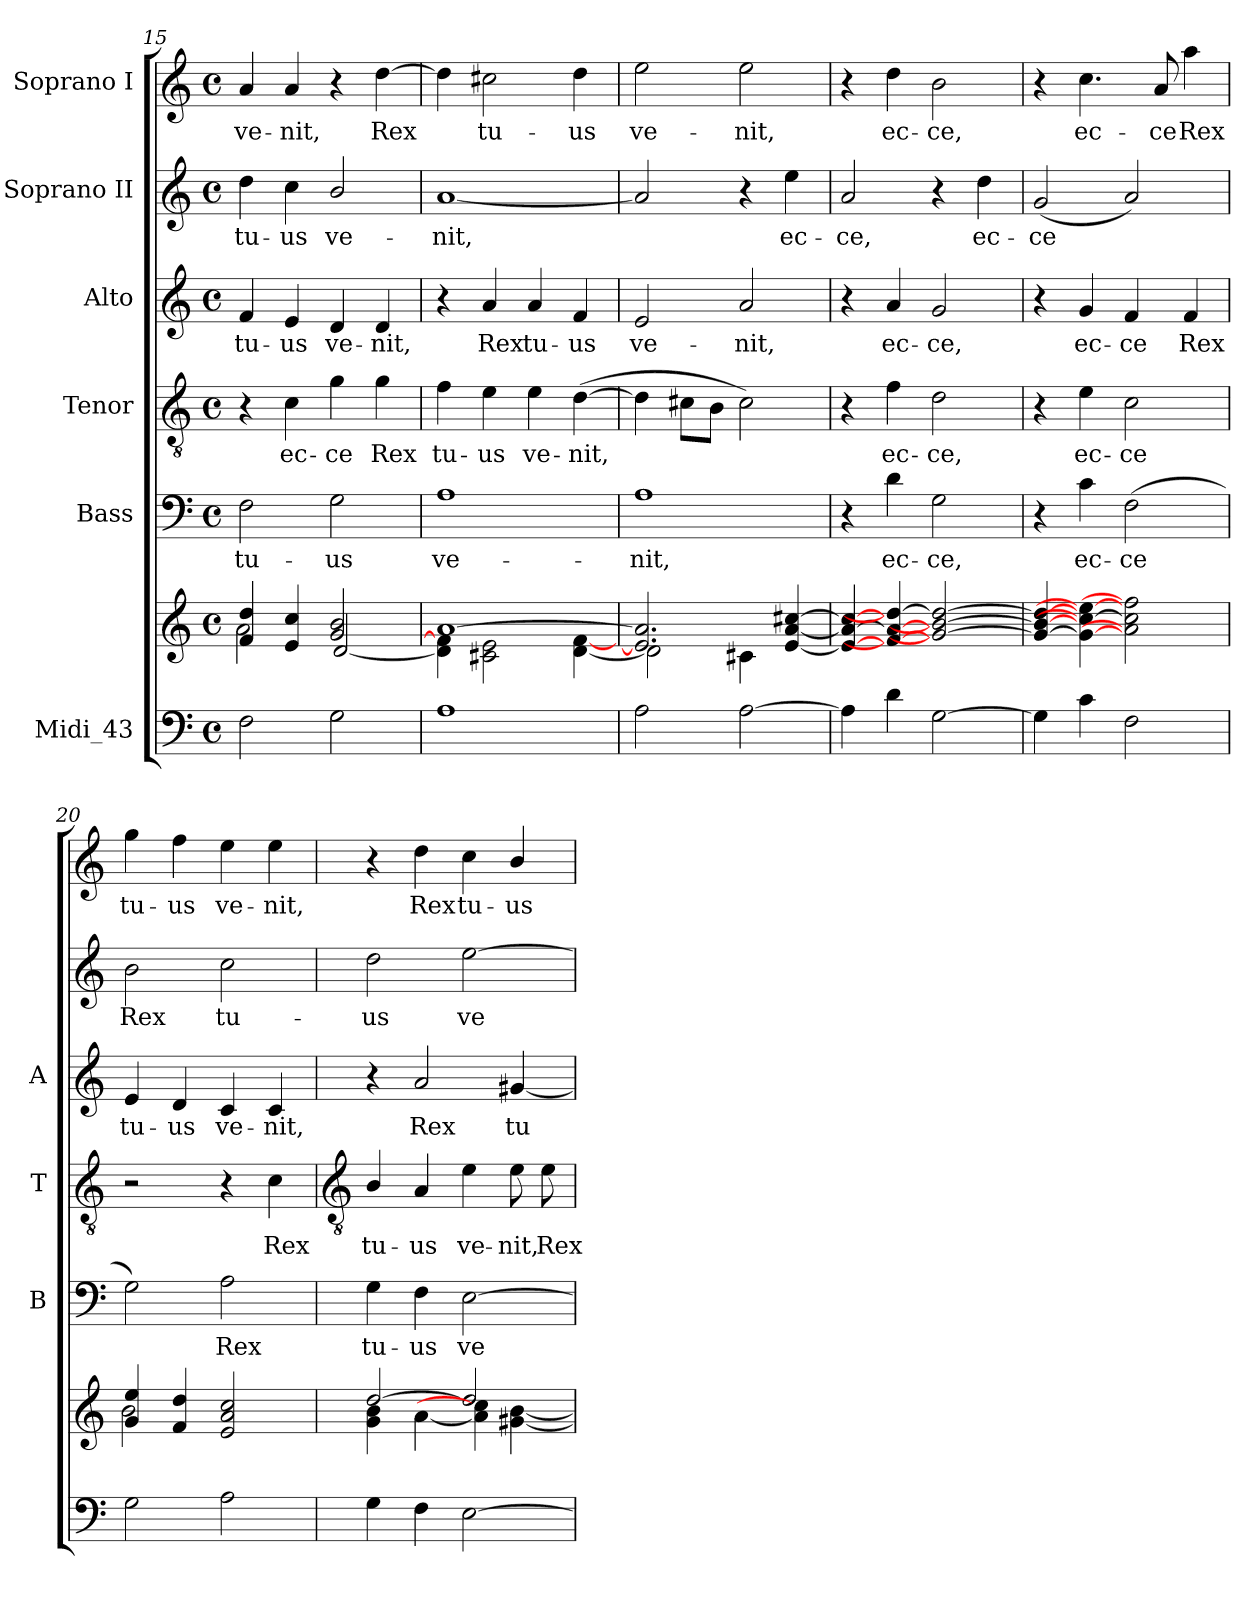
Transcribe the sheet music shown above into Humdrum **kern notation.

**kern	**kern	**kern	**text	**kern	**text	**kern	**text	**kern	**text	**kern	**text
*part6	*part6	*part5	*part5	*part4	*part4	*part3	*part3	*part2	*part2	*part1	*part1
*staff7	*staff6	*staff5	*staff5	*staff4	*staff4	*staff3	*staff3	*staff2	*staff2	*staff1	*staff1
*I"Midi_43	*	*I"Bass	*	*I"Tenor	*	*I"Alto	*	*I"Soprano II	*	*I"Soprano I	*
*	*	*I'B	*	*I'T	*	*I'A	*	*	*	*	*
*clefF4	*clefG2	*clefF4	*	*clefGv2	*	*clefG2	*	*clefG2	*	*clefG2	*
*k[]	*k[]	*k[]	*	*k[]	*	*k[]	*	*k[]	*	*k[]	*
*C:	*C:	*C:	*	*C:	*	*C:	*	*C:	*	*C:	*
*M4/4	*M4/4	*M4/4	*	*M4/4	*	*M4/4	*	*M4/4	*	*M4/4	*
*met(c)	*met(c)	*met(c)	*	*met(c)	*	*met(c)	*	*met(c)	*	*met(c)	*
=15	=15	=15	=15	=15	=15	=15	=15	=15	=15	=15	=15
*	*^	*	*	*	*	*	*	*	*	*	*
!	!	!	!	!LO:LY:b	!	!	!	!LO:LY:b	!	!LO:LY:b	!	!LO:LY:b
2F	4f/ 4dd/	2a\	2F	tu-	4r	.	4f	tu-	4dd	tu-	4a	ve-
!	!	!	!	!	!	!LO:LY:b	!	!LO:LY:b	!	!LO:LY:b	!	!LO:LY:b
.	4e/ 4cc/	.	.	.	4c	ec-	4e	-us	4cc	-us	4a	-nit,
!	!	!	!	!LO:LY:b	!	!LO:LY:b	!	!LO:LY:b	!	!LO:LY:b	!	!
2G	2g/ 2b/	[2d/	2G	-us	4g	-ce	4d	ve-	2b/	ve-	4r	.
!	!	!	!	!	!	!LO:LY:b	!	!LO:LY:b	!	!	!	!LO:LY:b
.	.	.	.	.	4g	Rex	4d	-nit,	.	.	[4dd	Rex
=16	=16	=16	=16	=16	=16	=16	=16	=16	=16	=16	=16	=16
!	!	!	!	!LO:LY:b	!	!LO:LY:b	!	!	!	!LO:LY:b	!	!
1A	[1a/	4d\] 4f\]	1A	ve-	4f	tu-	4r	.	[1a	-nit,	4dd]	.
!	!	!	!	!	!	!LO:LY:b	!	!LO:LY:b	!	!	!	!LO:LY:b
.	.	2c#X\ 2e\	.	.	4e	-us	4a	Rex	.	.	2cc#X	tu-
!	!	!	!	!	!	!LO:LY:b	!	!LO:LY:b	!	!	!	!
.	.	.	.	.	4e	ve-	4a	tu-	.	.	.	.
!	!	!	!	!	!	!LO:LY:b	!	!LO:LY:b	!	!	!	!LO:LY:b
.	.	[4d\ [4f\	.	.	(>[4d	-nit,	4f	-us	.	.	4dd	-us
=17	=17	=17	=17	=17	=17	=17	=17	=17	=17	=17	=17	=17
!	!	!	!	!LO:LY:b	!	!	!	!LO:LY:b	!	!	!	!LO:LY:b
2A	2.e/] 2.a/]	2d\]	1A	-nit,	4d]	.	2e	ve-	2a]	.	2ee	ve-
.	.	.	.	.	8c#XL	.	.	.	.	.	.	.
.	.	.	.	.	8BJ	.	.	.	.	.	.	.
!	!	!	!	!	!	!	!	!LO:LY:b	!	!	!	!LO:LY:b
[2A	.	4c#X\	.	.	2c#)	.	2a	-nit,	4r	.	2ee	-nit,
!	!	!	!	!	!	!	!	!	!	!LO:LY:b	!	!
.	[4e/ [4a/ [4cc#X/	4ryy	.	.	.	.	.	.	4ee	ec-	.	.
=18	=18	=18	=18	=18	=18	=18	=18	=18	=18	=18	=18	=18
!	!	!	!	!	!	!	!	!	!	!LO:LY:b	!	!
4A]	4e/_ 4a/_ 4cc#/_	1ryy	4r	.	4r	.	4r	.	2a	-ce,	4r	.
!	!	!	!	!LO:LY:b	!	!LO:LY:b	!	!LO:LY:b	!	!	!	!LO:LY:b
4d	4f/_ 4a/_ 4dd/_	.	4d	ec-	4f	ec-	4a	ec-	.	.	4dd	ec-
!	!	!	!	!LO:LY:b	!	!LO:LY:b	!	!LO:LY:b	!	!	!	!LO:LY:b
[2G	2g/_ 2b/_ 2dd/_	.	2G	-ce,	2d	-ce,	2g	-ce,	4r	.	2b	-ce,
!	!	!	!	!	!	!	!	!	!	!LO:LY:b	!	!
.	.	.	.	.	.	.	.	.	4dd	ec-	.	.
=19	=19	=19	=19	=19	=19	=19	=19	=19	=19	=19	=19	=19
!	!	!	!	!	!	!	!	!	!	!LO:LY:b	!	!
4G]	4g/_ 4b/_ 4dd/_	1ryy	4r	.	4r	.	4r	.	(<2g	-ce	4r	.
!	!	!	!	!LO:LY:b	!	!LO:LY:b	!	!LO:LY:b	!	!	!	!LO:LY:b
4c	4g\_ 4cc\_ 4ee\_	.	4c	ec-	4e	ec-	4g	ec-	.	.	4.cc	ec-
!	!	!	!	!LO:LY:b	!	!LO:LY:b	!	!LO:LY:b	!	!	!	!
2F	2a\] 2cc\] 2ff\]	.	(>2F	-ce	2c	-ce	4f	-ce	2a)	.	.	.
!	!	!	!	!	!	!	!	!	!	!	!	!LO:LY:b
.	.	.	.	.	.	.	.	.	.	.	8a	-ce
!	!	!	!	!	!	!	!	!LO:LY:b	!	!	!	!LO:LY:b
.	.	.	.	.	.	.	4f	Rex	.	.	4aa	Rex
=20	=20	=20	=20	=20	=20	=20	=20	=20	=20	=20	=20	=20
!	!	!	!	!	!	!	!	!LO:LY:b	!	!LO:LY:b	!	!LO:LY:b
2G	4g/ 4ee/	2b\	2G)	.	2r	.	4e	tu-	2b	Rex	4gg	tu-
!	!	!	!	!	!	!	!	!LO:LY:b	!	!	!	!LO:LY:b
.	4f/ 4dd/	.	.	.	.	.	4d	-us	.	.	4ff	-us
!	!	!	!	!LO:LY:b	!	!	!	!LO:LY:b	!	!LO:LY:b	!	!LO:LY:b
2A	2e/ 2a/ 2cc/	2ryy	2A	Rex	4r	.	4c	ve-	2cc	tu-	4ee	ve-
!	!	!	!	!	!	!LO:LY:b	!	!LO:LY:b	!	!	!	!LO:LY:b
.	.	.	.	.	4c	Rex	4c	-nit,	.	.	4ee	-nit,
!!LO:LB:g=z
=21	=21	=21	=21	=21	=21	=21	=21	=21	=21	=21	=21	=21
*	*	*	*	*	*clefGv2	*	*	*	*	*	*	*
!	!	!	!	!LO:LY:b	!	!LO:LY:b	!	!	!	!LO:LY:b	!	!
4G	[2dd/	4g\ 4b\	4G	tu-	4B/	tu-	4r	.	2dd	-us	4r	.
!	!	!	!	!LO:LY:b	!	!LO:LY:b	!	!LO:LY:b	!	!	!	!LO:LY:b
4F	.	[4a\	4F	-us	4A	-us	2a	Rex	.	.	4dd	Rex
!	!	!	!	!LO:LY:b	!	!LO:LY:b	!	!	!	!LO:LY:b	!	!LO:LY:b
[2E	2dd/]	4a\] 4cc\]	[2E	ve-	4e	ve-	.	.	[2ee	ve-	4cc	tu-
!	!	!	!	!	!	!LO:LY:b	!	!LO:LY:b	!	!	!	!LO:LY:b
.	.	[4g#X\ [4b\	.	.	8e	-nit,	[4g#X	tu-	.	.	4b/	-us
!	!	!	!	!	!	!LO:LY:b	!	!	!	!	!	!
.	.	.	.	.	8e	Rex	.	.	.	.	.	.
*	*v	*v	*	*	*	*	*	*	*	*	*	*
=	=	=	=	=	=	=	=	=	=	=	=
*-	*-	*-	*-	*-	*-	*-	*-	*-	*-	*-	*-
